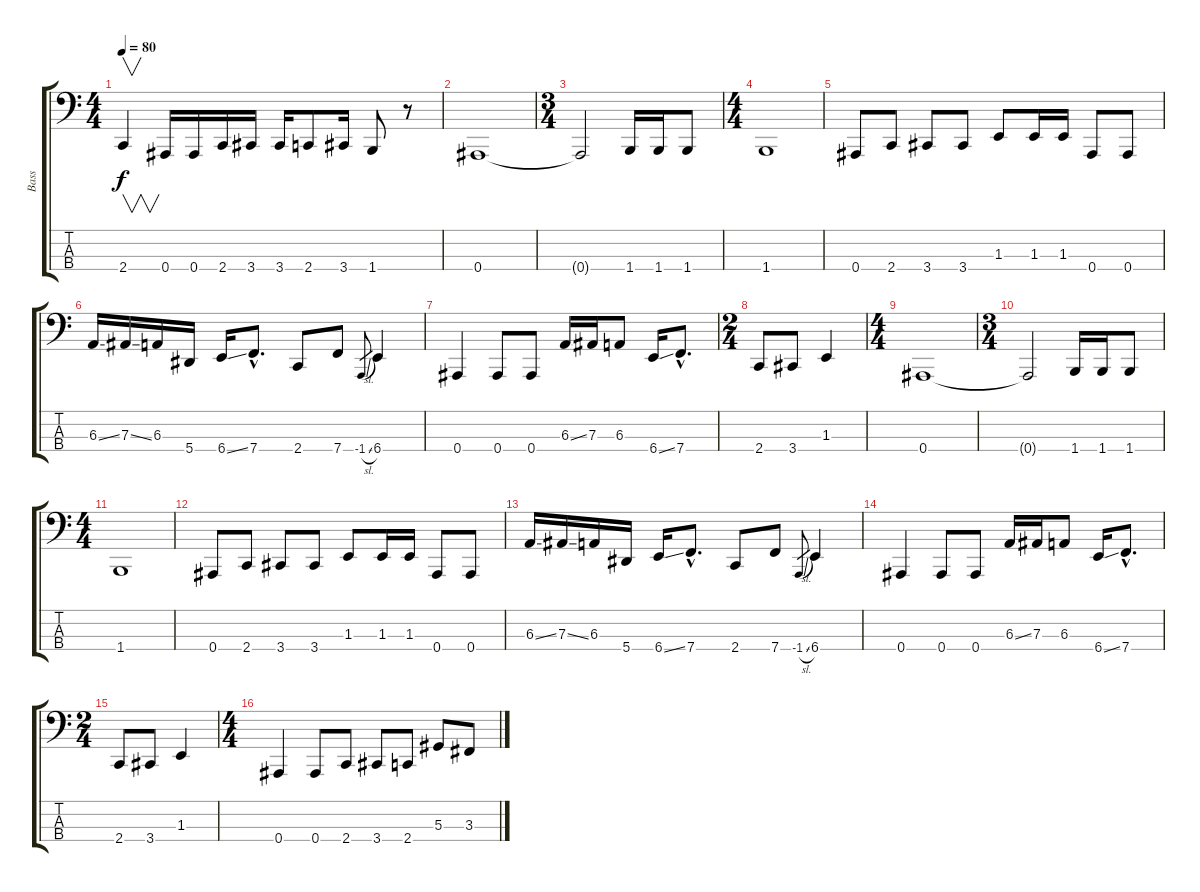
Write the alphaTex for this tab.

\track ("Bass" "Bass") {instrument electricbasspick}
\staff {score tabs}
\tuning (Db2 Ab1 Eb1 Bb0) {hide}
\ts (4 4)
\tempo 80
\clef f4
\ks c
2.4.4{v dy f} 0.4.16 0.4.16 2.4.16 3.4.16 3.4.16 2.4.8 3.4.16 1.4.8 r.8 |
0.4.1 |
\ts (3 4)
0.4{t}.2 1.4.16 1.4.16 1.4.8 |
\ts (4 4)
1.4.1 |
0.4.8 2.4.8 3.4.8 3.4.8 1.3.8 1.3.16 1.3.16 0.4.8 0.4.8 |
6.3{ss}.16 7.3{ss}.16 6.3.16 5.4.16 6.4{ss}.16 7.4{hac}.8{d} 2.4.8 7.4.8 -1.4{sl}.8{gr} 6.4.4 |
0.4.4 0.4.8 0.4.8 6.3{ss}.16 7.3.16 6.3.8 6.4{ss}.16 7.4{hac}.8{d} |
\ts (2 4)
2.4.8 3.4.8 1.3.4 |
\ts (4 4)
0.4.1 |
\ts (3 4)
0.4{t}.2 1.4.16 1.4.16 1.4.8 |
\ts (4 4)
1.4.1 |
0.4.8 2.4.8 3.4.8 3.4.8 1.3.8 1.3.16 1.3.16 0.4.8 0.4.8 |
6.3{ss}.16 7.3{ss}.16 6.3.16 5.4.16 6.4{ss}.16 7.4{hac}.8{d} 2.4.8 7.4.8 -1.4{sl}.8{gr} 6.4.4 |
0.4.4 0.4.8 0.4.8 6.3{ss}.16 7.3.16 6.3.8 6.4{ss}.16 7.4{hac}.8{d} |
\ts (2 4)
2.4.8 3.4.8 1.3.4 |
\ts (4 4)
0.4.4 0.4.8 2.4.8 3.4.8 2.4.8 5.3.8 3.3.8
